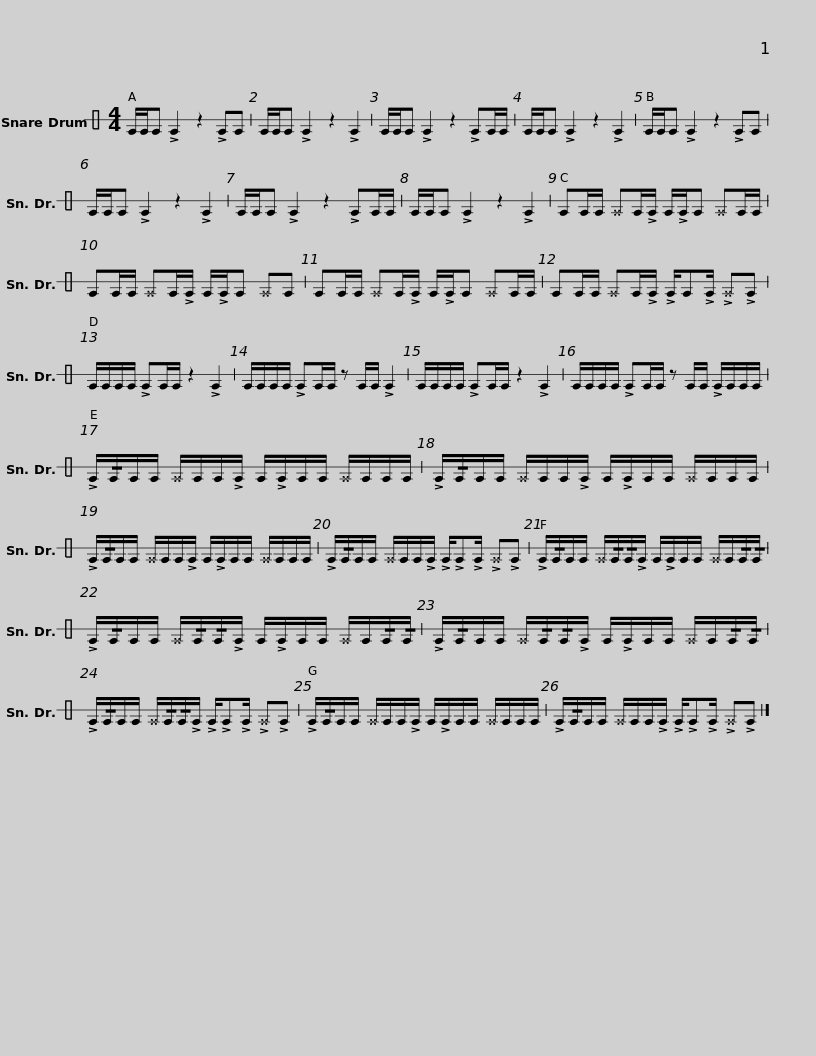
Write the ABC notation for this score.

X:1
L:1/8
M:4/4
I:linebreak $
K:C
V:1 perc stafflines=1
K:none
V:1
 E/E/E !>!E2 z2 !>!EE | E/E/E !>!E2 z2 !>!E2 | E/E/E !>!E2 z2 !>!EE/E/ | E/E/E !>!E2 z2 !>!E2 | E/E/E !>!E2 z2 !>!EE | %5
 E/E/E !>!E2 z2 !>!E2 |$ E/E/E !>!E2 z2 !>!EE/E/ | E/E/E !>!E2 z2 !>!E2 | EE/E/ ^EE/!>!E/ E/!>!E/E ^EE/E/ | EE/E/ ^EE/!>!E/ E/!>!E/E ^EE | %10
 EE/E/ ^EE/!>!E/ E/!>!E/E ^EE/E/ |$ EE/E/ ^EE/!>!E/ !>!E/E!>!E/ !>!^E!>!E | E/E/E/E/ !>!EE/E/ z2 !>!E2 | E/E/E/E/ !>!EE/E/ z E/E/ !>!E2 | E/E/E/E/ !>!EE/E/ z2 !>!E2 |$ %15
 E/E/E/E/ !>!EE/E/ z E/E/ !>!E/E/E/E/ | !>!E/!/!E/E/E/ ^E/E/E/!>!E/ E/!>!E/E/E/ ^E/E/E/E/ | !>!E/!/!E/E/E/ ^E/E/E/!>!E/ E/!>!E/E/E/ ^E/E/E/E/ |$ !>!E/!/!E/E/E/ ^E/E/E/!>!E/ E/!>!E/E/E/ ^E/E/E/E/ | !>!E/!/!E/E/E/ ^E/E/E/!>!E/ !>!E/!>!E!>!E/ !>!^E!>!E | %20
 !>!E/!/!E/E/E/ ^E/!/!E/!/!E/!>!E/ E/!>!E/E/E/ ^E/E/!/!E/!/!E/ |$ !>!E/!/!E/E/E/ ^E/!/!E/!/!E/!>!E/ E/!>!E/E/E/ ^E/E/!/!E/!/!E/ | !>!E/!/!E/E/E/ ^E/!/!E/!/!E/!>!E/ E/!>!E/E/E/ ^E/E/!/!E/!/!E/ | !>!E/!/!E/E/E/ ^E/!/!E/!/!E/!>!E/ !>!E/!>!E!>!E/ !>!^E!>!E |$ !>!E/!/!E/E/E/ ^E/E/E/!>!E/ E/!>!E/E/E/ ^E/E/E/E/ | %25
 !>!E/!/!E/E/E/ ^E/E/E/!>!E/ !>!E/!>!E!>!E/ !>!^E!>!E |] %26
